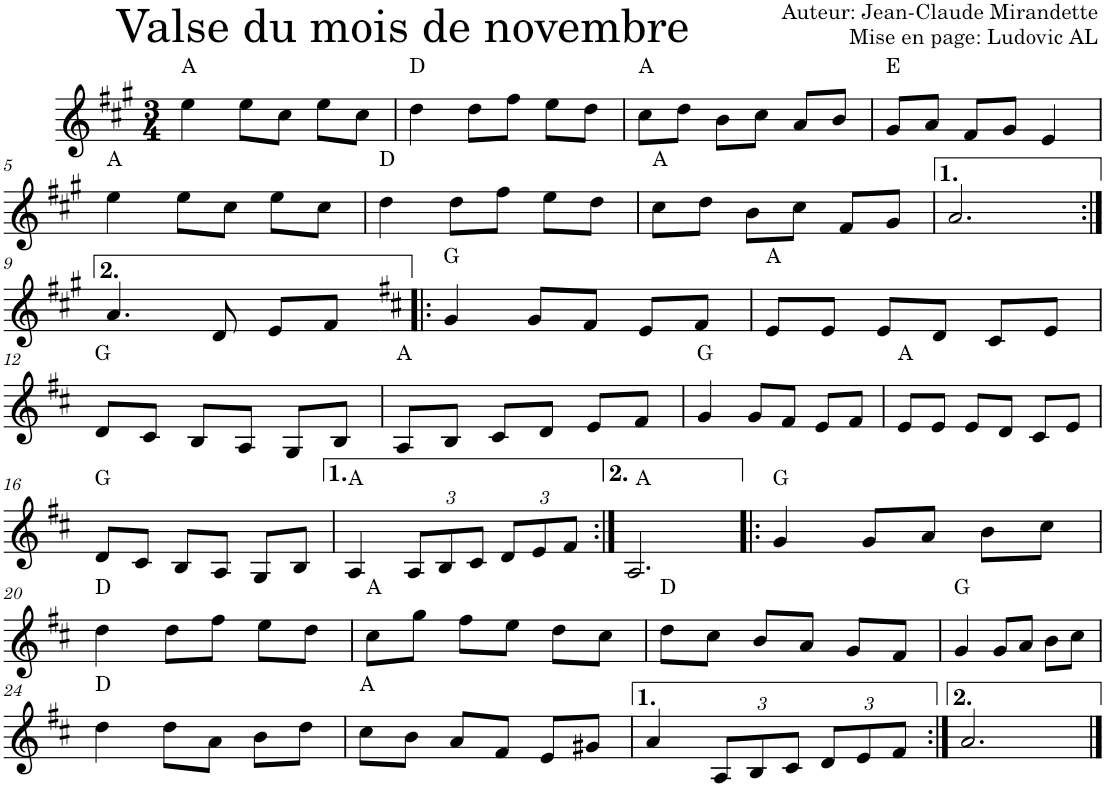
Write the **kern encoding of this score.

**kern	**harte
*part1	*part1
*staff1	*
*I"Violon	*
*I'Vln.	*
*clefG2	*
*k[f#c#g#]	*
*M3/4	*
=1	=1
4ee\	A:maj
8ee\L	.
8cc#\J	.
8ee\L	.
8cc#\J	.
=2	=2
4dd\	D:maj
8dd\L	.
8ff#\J	.
8ee\L	.
8dd\J	.
=3	=3
8cc#\L	A:maj
8dd\J	.
8b\L	.
8cc#\J	.
8a/L	.
8b/J	.
=4	=4
8g#/L	E:maj
8a/J	.
8f#/L	.
8g#/J	.
4e/	.
!!LO:LB:g=z
=5	=5
4ee\	A:maj
8ee\L	.
8cc#\J	.
8ee\L	.
8cc#\J	.
=6	=6
4dd\	D:maj
8dd\L	.
8ff#\J	.
8ee\L	.
8dd\J	.
=7	=7
8cc#\L	A:maj
8dd\J	.
8b\L	.
8cc#\J	.
8f#/L	.
8g#/J	.
=8	=8
2.a/	.
!!LO:LB:g=z
=9:|!	=9:|!
4.a/	.
8d/	.
8e/L	.
8f#/J	.
=10!|:	=10!|:
*k[f#c#]	*
4g/	G:maj
8g/L	.
8f#/J	.
8e/L	.
8f#/J	.
=11	=11
8e/L	A:maj
8e/J	.
8e/L	.
8d/J	.
8c#/L	.
8e/J	.
!!LO:LB:g=z
=12	=12
8d/L	G:maj
8c#/J	.
8B/L	.
8A/J	.
8G/L	.
8B/J	.
=13	=13
8A/L	A:maj
8B/J	.
8c#/L	.
8d/J	.
8e/L	.
8f#/J	.
=14	=14
4g/	G:maj
8g/L	.
8f#/J	.
8e/L	.
8f#/J	.
=15	=15
8e/L	A:maj
8e/J	.
8e/L	.
8d/J	.
8c#/L	.
8e/J	.
!!LO:LB:g=z
=16	=16
8d/L	G:maj
8c#/J	.
8B/L	.
8A/J	.
8G/L	.
8B/J	.
=17	=17
4A/	A:maj
*Xbrackettup	*
12A/L	.
12B/	.
12c#/J	.
12d/L	.
12e/	.
12f#/J	.
=18:|!	=18:|!
2.A/	A:maj
=19!|:	=19!|:
4g/	G:maj
8g/L	.
8a/J	.
8b\L	.
8cc#\J	.
!!LO:LB:g=z
=20	=20
4dd\	D:maj
8dd\L	.
8ff#\J	.
8ee\L	.
8dd\J	.
=21	=21
8cc#\L	A:maj
8gg\J	.
8ff#\L	.
8ee\J	.
8dd\L	.
8cc#\J	.
=22	=22
8dd\L	D:maj
8cc#\J	.
8b/L	.
8a/J	.
8g/L	.
8f#/J	.
=23	=23
4g/	G:maj
8g/L	.
8a/J	.
8b\L	.
8cc#\J	.
!!LO:LB:g=z
=24	=24
4dd\	D:maj
8dd\L	.
8a\J	.
8b\L	.
8dd\J	.
=25	=25
8cc#\L	A:maj
8b\J	.
8a/L	.
8f#/J	.
8e/L	.
8g#X/J	.
=26	=26
4a/	.
12A/L	.
12B/	.
12c#/J	.
12d/L	.
12e/	.
12f#/J	.
=27:|!	=27:|!
2.a/	.
==	==
*-	*-
